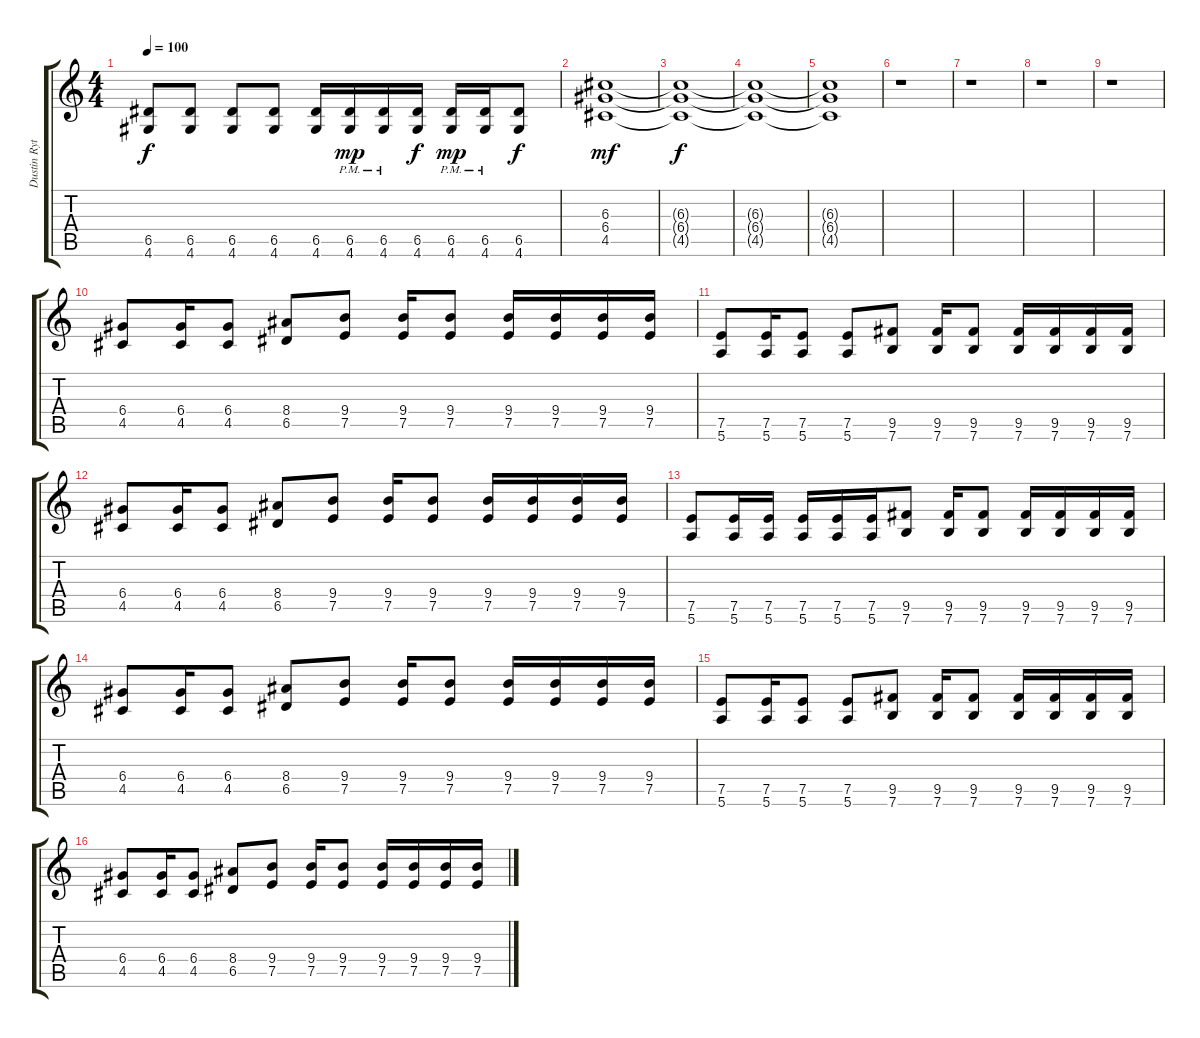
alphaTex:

\track ("Dustin Rythm Guitar" "Dustin Ryt") {instrument distortionguitar}
\staff {score tabs}
\tuning (E4 B3 G3 D3 A2 E2) {hide}
\ts (4 4)
\tempo 100
\clef g2
\ks c
(6.5 4.6).8{dy f} (6.5 4.6).8 (6.5 4.6).8 (6.5 4.6).8 (6.5 4.6).16 (6.5{pm} 4.6{pm}).16{dy mp} (6.5{pm} 4.6{pm}).16 (6.5 4.6).16{dy f} (6.5{pm} 4.6{pm}).16{dy mp} (6.5{pm} 4.6{pm}).16 (6.5 4.6).8{dy f} |
(6.3 6.4 4.5).1{dy mf volume 0} |
(6.3{t} 6.4{t} 4.5{t}).1{dy f} |
(6.3{t} 6.4{t} 4.5{t}).1 |
(6.3{t} 6.4{t} 4.5{t}).1 |
r.1 |
r.1 |
r.1 |
r.1{volume 13} |
(6.4 4.5).8 (6.4 4.5).16 (6.4 4.5).8 (8.4 6.5).8 (9.4 7.5).8 (9.4 7.5).16 (9.4 7.5).8 (9.4 7.5).16 (9.4 7.5).16 (9.4 7.5).16 (9.4 7.5).16 |
(7.5 5.6).8 (7.5 5.6).16 (7.5 5.6).8 (7.5 5.6).8 (9.5 7.6).8 (9.5 7.6).16 (9.5 7.6).8 (9.5 7.6).16 (9.5 7.6).16 (9.5 7.6).16 (9.5 7.6).16 |
(6.4 4.5).8 (6.4 4.5).16 (6.4 4.5).8 (8.4 6.5).8 (9.4 7.5).8 (9.4 7.5).16 (9.4 7.5).8 (9.4 7.5).16 (9.4 7.5).16 (9.4 7.5).16 (9.4 7.5).16 |
(7.5 5.6).8 (7.5 5.6).16 (7.5 5.6).16 (7.5 5.6).16 (7.5 5.6).16 (7.5 5.6).16 (9.5 7.6).8 (9.5 7.6).16 (9.5 7.6).8 (9.5 7.6).16 (9.5 7.6).16 (9.5 7.6).16 (9.5 7.6).16 |
(6.4 4.5).8 (6.4 4.5).16 (6.4 4.5).8 (8.4 6.5).8 (9.4 7.5).8 (9.4 7.5).16 (9.4 7.5).8 (9.4 7.5).16 (9.4 7.5).16 (9.4 7.5).16 (9.4 7.5).16 |
(7.5 5.6).8 (7.5 5.6).16 (7.5 5.6).8 (7.5 5.6).8 (9.5 7.6).8 (9.5 7.6).16 (9.5 7.6).8 (9.5 7.6).16 (9.5 7.6).16 (9.5 7.6).16 (9.5 7.6).16 |
(6.4 4.5).8 (6.4 4.5).16 (6.4 4.5).8 (8.4 6.5).8 (9.4 7.5).8 (9.4 7.5).16 (9.4 7.5).8 (9.4 7.5).16 (9.4 7.5).16 (9.4 7.5).16 (9.4 7.5).16
